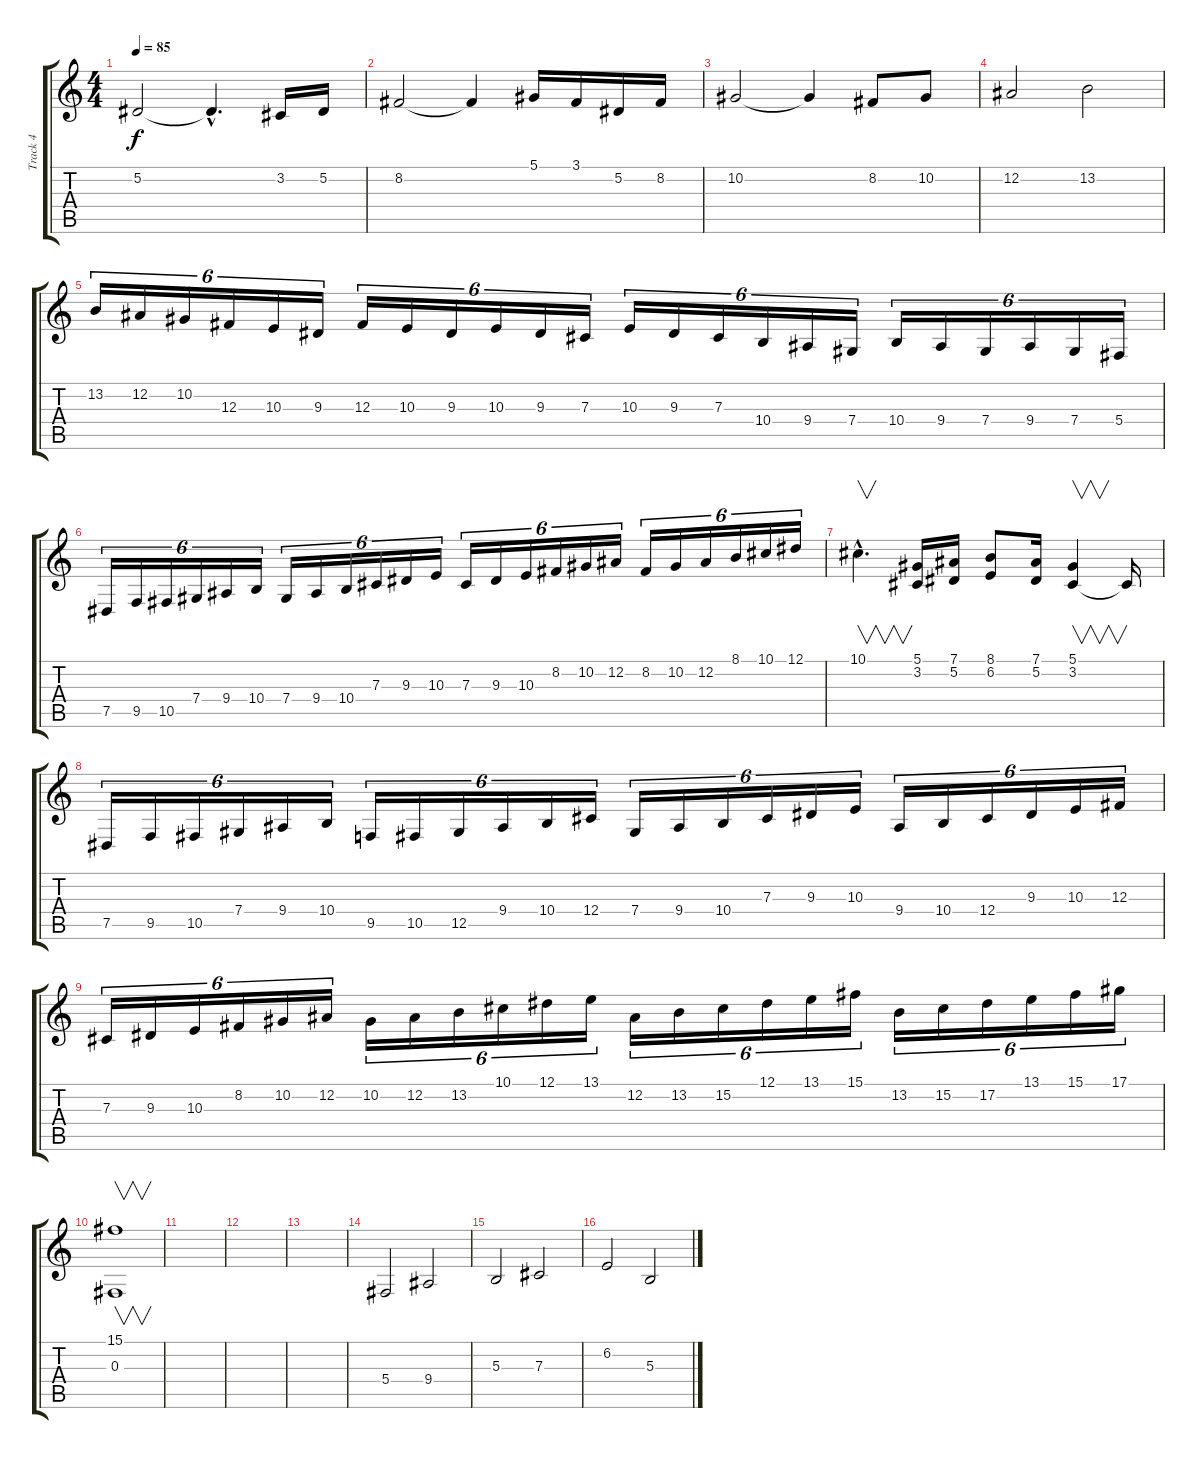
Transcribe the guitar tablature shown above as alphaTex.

\track ("Track 4" "Track 4") {instrument violin}
\staff {score tabs}
\tuning (Eb4 Bb3 Gb3 Db3 Ab2 Eb2) {hide}
\ts (4 4)
\tempo 85
\clef g2
\ks c
5.2.2{dy f} 5.2{hac t}.4{d} 3.2.16 5.2.16 |
8.2.2 8.2{t}.4 5.1.16 3.1.16 5.2.16 8.2.16 |
10.2.2 10.2{t}.4 8.2.8 10.2.8 |
12.2.2 13.2.2 |
13.2.16{tu (6 4)} 12.2.16{tu (6 4)} 10.2.16{tu (6 4)} 12.3.16{tu (6 4)} 10.3.16{tu (6 4)} 9.3.16{tu (6 4)} 12.3.16{tu (6 4)} 10.3.16{tu (6 4)} 9.3.16{tu (6 4)} 10.3.16{tu (6 4)} 9.3.16{tu (6 4)} 7.3.16{tu (6 4)} 10.3.16{tu (6 4)} 9.3.16{tu (6 4)} 7.3.16{tu (6 4)} 10.4.16{tu (6 4)} 9.4.16{tu (6 4)} 7.4.16{tu (6 4)} 10.4.16{tu (6 4)} 9.4.16{tu (6 4)} 7.4.16{tu (6 4)} 9.4.16{tu (6 4)} 7.4.16{tu (6 4)} 5.4.16{tu (6 4)} |
7.5.16{tu (6 4)} 9.5.16{tu (6 4)} 10.5.16{tu (6 4)} 7.4.16{tu (6 4)} 9.4.16{tu (6 4)} 10.4.16{tu (6 4)} 7.4.16{tu (6 4)} 9.4.16{tu (6 4)} 10.4.16{tu (6 4)} 7.3.16{tu (6 4)} 9.3.16{tu (6 4)} 10.3.16{tu (6 4)} 7.3.16{tu (6 4)} 9.3.16{tu (6 4)} 10.3.16{tu (6 4)} 8.2.16{tu (6 4)} 10.2.16{tu (6 4)} 12.2.16{tu (6 4)} 8.2.16{tu (6 4)} 10.2.16{tu (6 4)} 12.2.16{tu (6 4)} 8.1.16{tu (6 4)} 10.1.16{tu (6 4)} 12.1.16{tu (6 4)} |
10.1{hac}.4{v d} (5.1 3.2).16 (7.1 5.2).16 (8.1 6.2).8 (7.1 5.2).16 (5.1 3.2).4{v} 3.2{t}.16 |
7.5.16{tu (6 4)} 9.5.16{tu (6 4)} 10.5.16{tu (6 4)} 7.4.16{tu (6 4)} 9.4.16{tu (6 4)} 10.4.16{tu (6 4)} 9.5.16{tu (6 4)} 10.5.16{tu (6 4)} 12.5.16{tu (6 4)} 9.4.16{tu (6 4)} 10.4.16{tu (6 4)} 12.4.16{tu (6 4)} 7.4.16{tu (6 4)} 9.4.16{tu (6 4)} 10.4.16{tu (6 4)} 7.3.16{tu (6 4)} 9.3.16{tu (6 4)} 10.3.16{tu (6 4)} 9.4.16{tu (6 4)} 10.4.16{tu (6 4)} 12.4.16{tu (6 4)} 9.3.16{tu (6 4)} 10.3.16{tu (6 4)} 12.3.16{tu (6 4)} |
7.3.16{tu (6 4)} 9.3.16{tu (6 4)} 10.3.16{tu (6 4)} 8.2.16{tu (6 4)} 10.2.16{tu (6 4)} 12.2.16{tu (6 4)} 10.2.16{tu (6 4)} 12.2.16{tu (6 4)} 13.2.16{tu (6 4)} 10.1.16{tu (6 4)} 12.1.16{tu (6 4)} 13.1.16{tu (6 4)} 12.2.16{tu (6 4)} 13.2.16{tu (6 4)} 15.2.16{tu (6 4)} 12.1.16{tu (6 4)} 13.1.16{tu (6 4)} 15.1.16{tu (6 4)} 13.2.16{tu (6 4)} 15.2.16{tu (6 4)} 17.2.16{tu (6 4)} 13.1.16{tu (6 4)} 15.1.16{tu (6 4)} 17.1.16{tu (6 4)} |
(15.1 0.3).1{v} |
|
|
|
5.4.2 9.4.2 |
5.3.2 7.3.2 |
6.2.2 5.3.2
